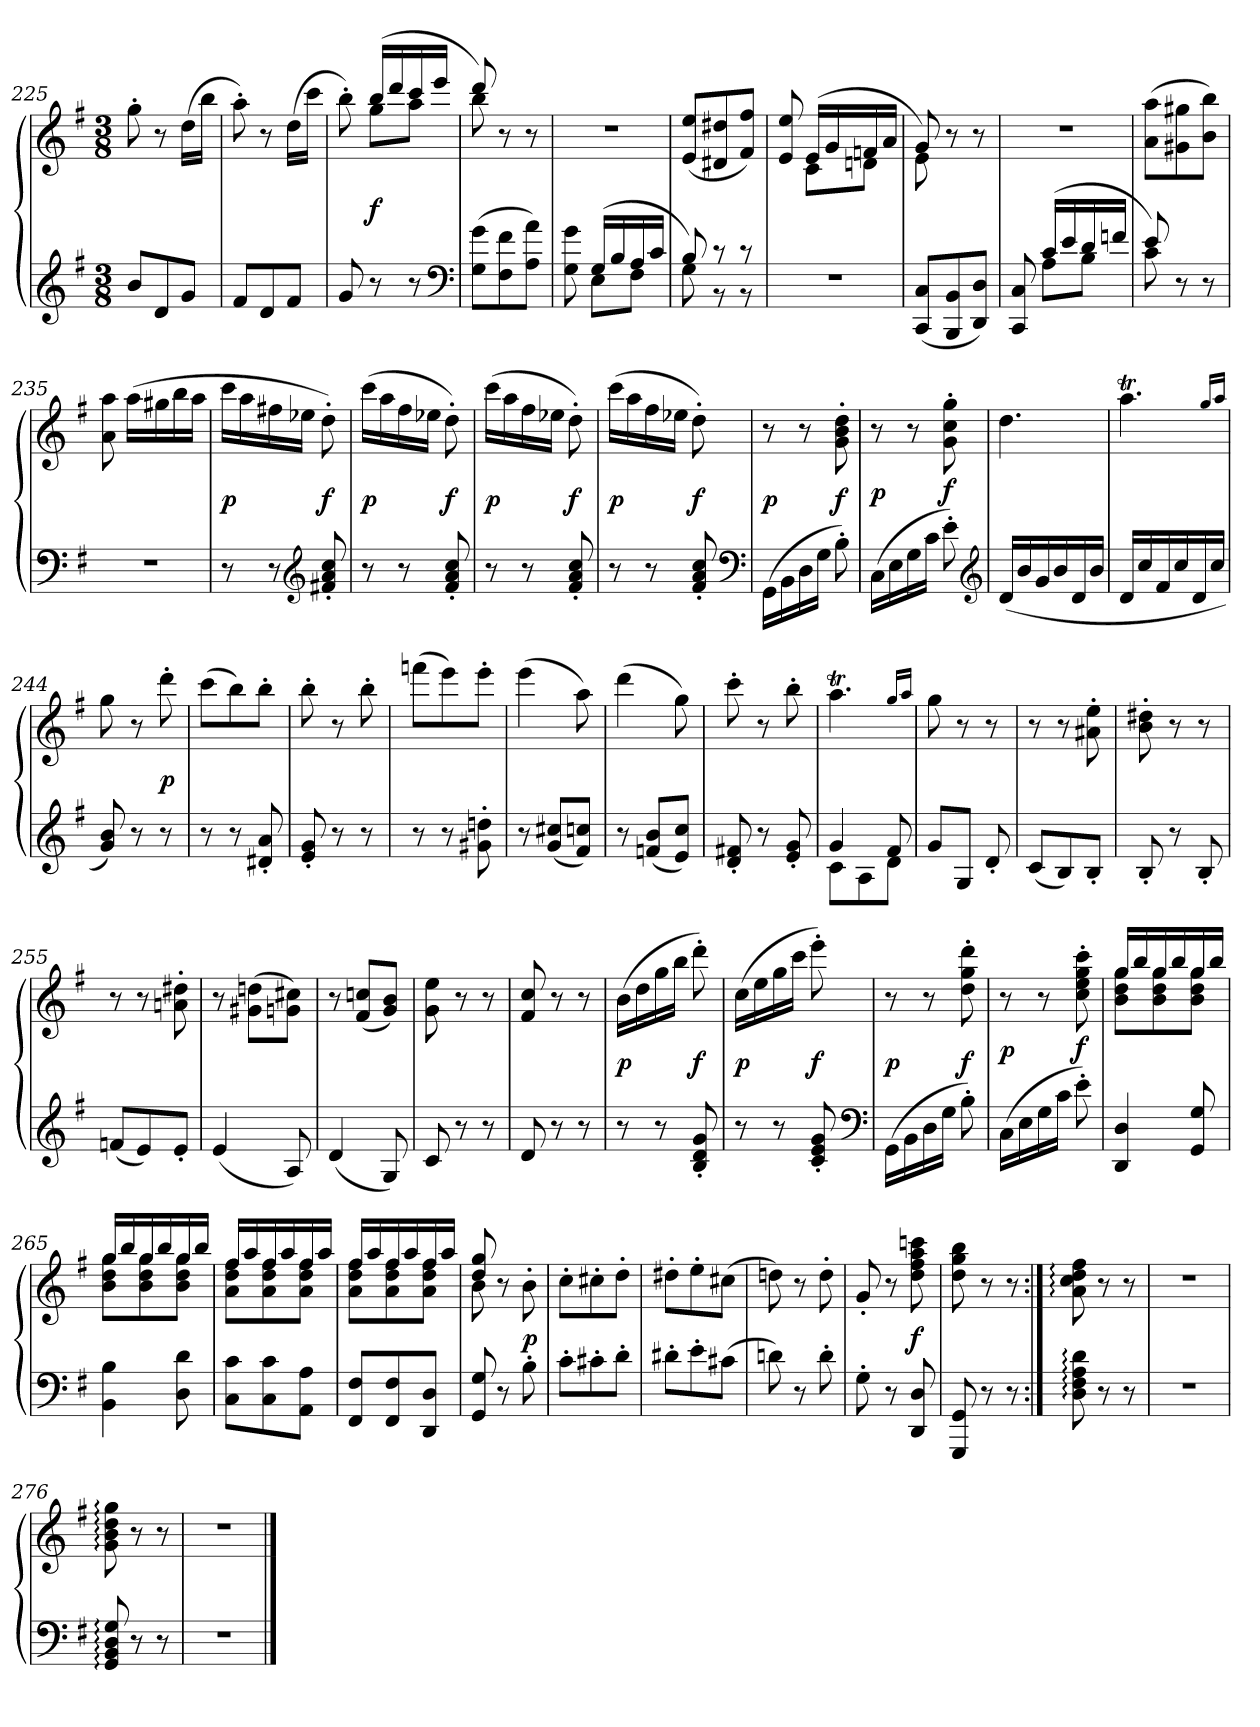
**kern	**kern	**dynam
*part1	*part1	*part1
*staff2	*staff1	*staff1/2
*clefG2	*clefG2	*
*k[f#]	*k[f#]	*
*M3/8	*M3/8	*
=225	=225	=225
8bL	8gg'	.
8d	8r	.
8gJ	(16ddLL	.
.	16bbJJ	.
=226	=226	=226
8f#L	8aa')	.
8d	8r	.
8f#J	(16ddLL	.
.	16cccJJ	.
=227	=227	=227
*	*^	*
8g	8ryy	8bb')	.
8r	(16bbLL	8ggL	f
.	16ddd	.	.
8r	16ccc	8aaJ	.
.	16eeeJJ	.	.
*clefF4	*	*	*
=228	=228	=228	=228
(8G 8gL	8ddd)	8bb	.
8F# 8f#	8ryy	8r	.
8A 8aJ)	8ryy	8r	.
*	*v	*v	*
=229	=229	=229
*^	*	*
8ryy	8G 8g	4.r	.
(16GLL	8EL	.	.
16B	.	.	.
16A	8F#J	.	.
16cJJ	.	.	.
=230	=230	=230	=230
8B)	8G	(8e 8eeL	.
8r	8r	8d#X 8dd#X	.
8r	8r	8f# 8ff#J)	.
*v	*v	*	*
=231	=231	=231
*	*^	*
4.r	8e 8ee	8ryy	.
.	(16eLL	8cL	.
.	16g	.	.
.	16fn	8dnJ	.
.	16aJJ	.	.
=232	=232	=232	=232
(8CC 8CL	8g)	8e	.
8BBB 8BB	8r	4ryy	.
8DD 8DJ)	8r	.	.
*	*v	*v	*
=233	=233	=233
*^	*	*
8CC 8C	8ryy	4.r	.
(16cLL	8AL	.	.
16e	.	.	.
16d	8BJ	.	.
16fnJJ	.	.	.
=234	=234	=234	=234
8e)	8c	(8a 8aaL	.
4ryy	8r	8g#X 8gg#X	.
.	8r	8b 8bbJ)	.
*v	*v	*	*
=235	=235	=235
4.r	8a 8aa	.
.	(16aaLL	.
.	16gg#X	.
.	16bb	.
.	16aaJJ	.
=236	=236	=236
8r	16cccLL	p
.	16aa	.
8r	16ff#X	.
.	16ee-XJJ	.
*clefG2	*	*
8f#X' 8a' 8cc'	8dd')	f
=237	=237	=237
8r	(16cccLL	p
.	16aa	.
8r	16ff#	.
.	16ee-XJJ	.
8f#' 8a' 8cc'	8dd')	f
=238	=238	=238
8r	(16cccLL	p
.	16aa	.
8r	16ff#	.
.	16ee-XJJ	.
8f#' 8a' 8cc'	8dd')	f
=239	=239	=239
8r	(16cccLL	p
.	16aa	.
8r	16ff#	.
.	16ee-XJJ	.
8f#' 8a' 8cc'	8dd')	f
*clefF4	*	*
=240	=240	=240
(16GG\LL	8r	p
16BB\	.	.
16D\	8r	.
16G\JJ	.	.
8B')	8g' 8b' 8dd'	f
=241	=241	=241
(16CLL	8r	p
16E	.	.
16G	8r	.
16cJJ	.	.
8e')	8g' 8cc' 8gg'	f
*clefG2	*	*
=242	=242	=242
(16dLL	4.dd	.
16b	.	.
16g	.	.
16b	.	.
16d	.	.
16bJJ	.	.
=243	=243	=243
16dLL	4.aaT	.
16cc	.	.
16f#	.	.
16cc	.	.
16d	.	.
16ccJJ	.	.
.	16qggTTT/LL	.
.	16qaa/JJ	.
=244	=244	=244
8g 8b)	8gg	.
8r	8r	.
8r	8ddd'	p
=245	=245	=245
8r	(8cccL	.
8r	8bb)	.
8d#X' 8a'	8bb'J	.
=246	=246	=246
8e' 8g'	8bb'	.
8r	8r	.
8r	8bb'	.
=247	=247	=247
8r	(8fffnL	.
8r	8eee)	.
8g#X' 8ddn'	8eee'J	.
=248	=248	=248
8r	(4eee	.
(8g 8cc#XL	.	.
8f# 8ccnJ)	8aa)	.
=249	=249	=249
8r	(4ddd	.
(8fn 8bL	.	.
8e 8ccJ)	8gg)	.
=250	=250	=250
8d' 8f#X'	8ccc'	.
8r	8r	.
8e' 8g'	8bb'	.
=251	=251	=251
*^	*	*
4g	8cL	4.aaT	.
.	8A	.	.
8f#	8dJ	.	.
*v	*v	*	*
.	16qggTTT/LL	.
.	16qaa/JJ	.
=252	=252	=252
8gL	8gg	.
8GJ	8r	.
8d'	8r	.
=253	=253	=253
(8cL	8r	.
8B)	8r	.
8B'J	8a#X' 8ee'	.
=254	=254	=254
8B'	8b' 8dd#X'	.
8r	8r	.
8B'	8r	.
=255	=255	=255
(8fnL	8r	.
8e)	8r	.
8e'J	8an' 8dd#X'	.
=256	=256	=256
(4e	8r	.
.	(8g#X 8ddnL	.
8A)	8gn 8cc#XJ)	.
=257	=257	=257
(4d	8r	.
.	(8f# 8ccnL	.
8G)	8g 8bJ)	.
=258	=258	=258
8c	8g 8ee	.
8r	8r	.
8r	8r	.
=259	=259	=259
8d	8f# 8cc	.
8r	8r	.
8r	8r	.
=260	=260	=260
8r	(16bLL	p
.	16dd	.
8r	16gg	.
.	16bbJJ	.
8B' 8d' 8g'	8ddd')	f
=261	=261	=261
8r	(16ccLL	p
.	16ee	.
8r	16gg	.
.	16cccJJ	.
8c' 8e' 8g'	8eee')	f
*clefF4	*	*
=262	=262	=262
(16GG\LL	8r	p
16BB\	.	.
16D\	8r	.
16G\JJ	.	.
8B')	8dd' 8gg' 8ddd'	f
=263	=263	=263
(16CLL	8r	p
16E	.	.
16G	8r	.
16cJJ	.	.
8e')	8cc' 8ee' 8gg' 8ccc'	f
=264	=264	=264
*	*^	*
4DD 4D	16ggLL	8b 8dd 8ggL	.
.	16bb	.	.
.	16gg	8b 8dd 8gg	.
.	16bb	.	.
8GG 8G	16gg	8b 8dd 8ggJ	.
.	16bbJJ	.	.
=265	=265	=265	=265
4BB 4B	16ggLL	8b 8dd 8ggL	.
.	16bb	.	.
.	16gg	8b 8dd 8gg	.
.	16bb	.	.
8D 8d	16gg	8b 8dd 8ggJ	.
.	16bbJJ	.	.
=266	=266	=266	=266
8C 8cL	16ff#LL	8a 8dd 8ff#L	.
.	16aa	.	.
8C 8c	16ff#	8a 8dd 8ff#	.
.	16aa	.	.
8AA 8AJ	16ff#	8a 8dd 8ff#J	.
.	16aaJJ	.	.
=267	=267	=267	=267
8FF# 8F#L	16ff#LL	8a 8dd 8ff#L	.
.	16aa	.	.
8FF# 8F#	16ff#	8a 8dd 8ff#	.
.	16aa	.	.
8DD 8DJ	16ff#	8a 8dd 8ff#J	.
.	16aaJJ	.	.
=268	=268	=268	=268
8GG 8G	8dd 8gg	8b	.
8r	4ryy	8r	.
8B'	.	8b'	p
*	*v	*v	*
=269	=269	=269
8c'L	8cc'L	.
8c#X'	8cc#X'	.
8d'J	8dd'J	.
=270	=270	=270
8d#X'L	8dd#X'L	.
8e'	8ee'	.
(8c#XJ	(8cc#XJ	.
=271	=271	=271
8dn)	8ddn)	.
8r	8r	.
8d'	8dd'	.
=272	=272	=272
8G'	8g'	.
8r	8r	.
8DD 8D	8dd 8ff# 8aa 8cccn	f
=273	=273	=273
8GGG 8GG	8dd 8gg 8bb	.
8r	8r	.
8r	8r	.
=274:|!	=274:|!	=274:|!
8D: 8F#: 8A: 8d:	8a: 8cc: 8dd: 8ff#:	.
8r	8r	.
8r	8r	.
=275	=275	=275
4.r	4.r	.
=276	=276	=276
8GG: 8BB: 8D: 8G:	8g: 8b: 8dd: 8gg:	.
8r	8r	.
8r	8r	.
=277	=277	=277
4.r	4.r	.
==	==	==
*-	*-	*-
